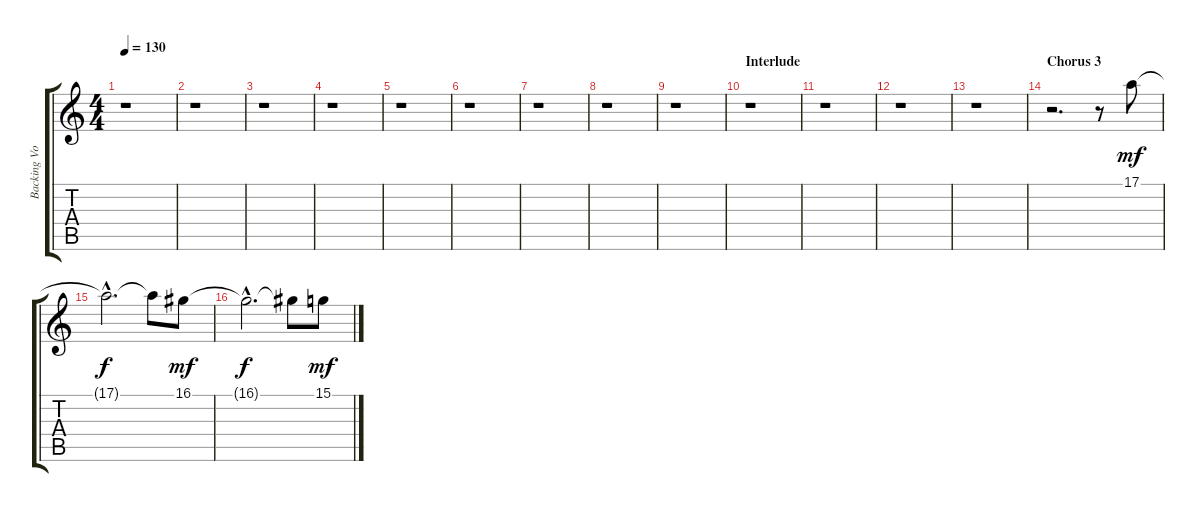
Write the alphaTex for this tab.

\track ("Backing Vocals 1" "Backing Vo") {instrument choiraahs}
\staff {score tabs}
\tuning (E4 B3 G3 D3 A2 E2) {hide}
\ts (4 4)
\tempo 130
\clef g2
\ks c
r.1{dy f} |
r.1 |
r.1 |
r.1 |
r.1 |
r.1 |
r.1 |
r.1 |
r.1 |
\section ("" "Interlude")
r.1 |
r.1 |
r.1 |
r.1 |
\section ("" "Chorus 3")
r.2{d} r.8 17.1.8{dy mf} |
17.1{hac t}.2{d dy f} 17.1{t}.8 16.1.8{dy mf} |
16.1{hac t}.2{d dy f} 16.1{t}.8 15.1.8{dy mf}
